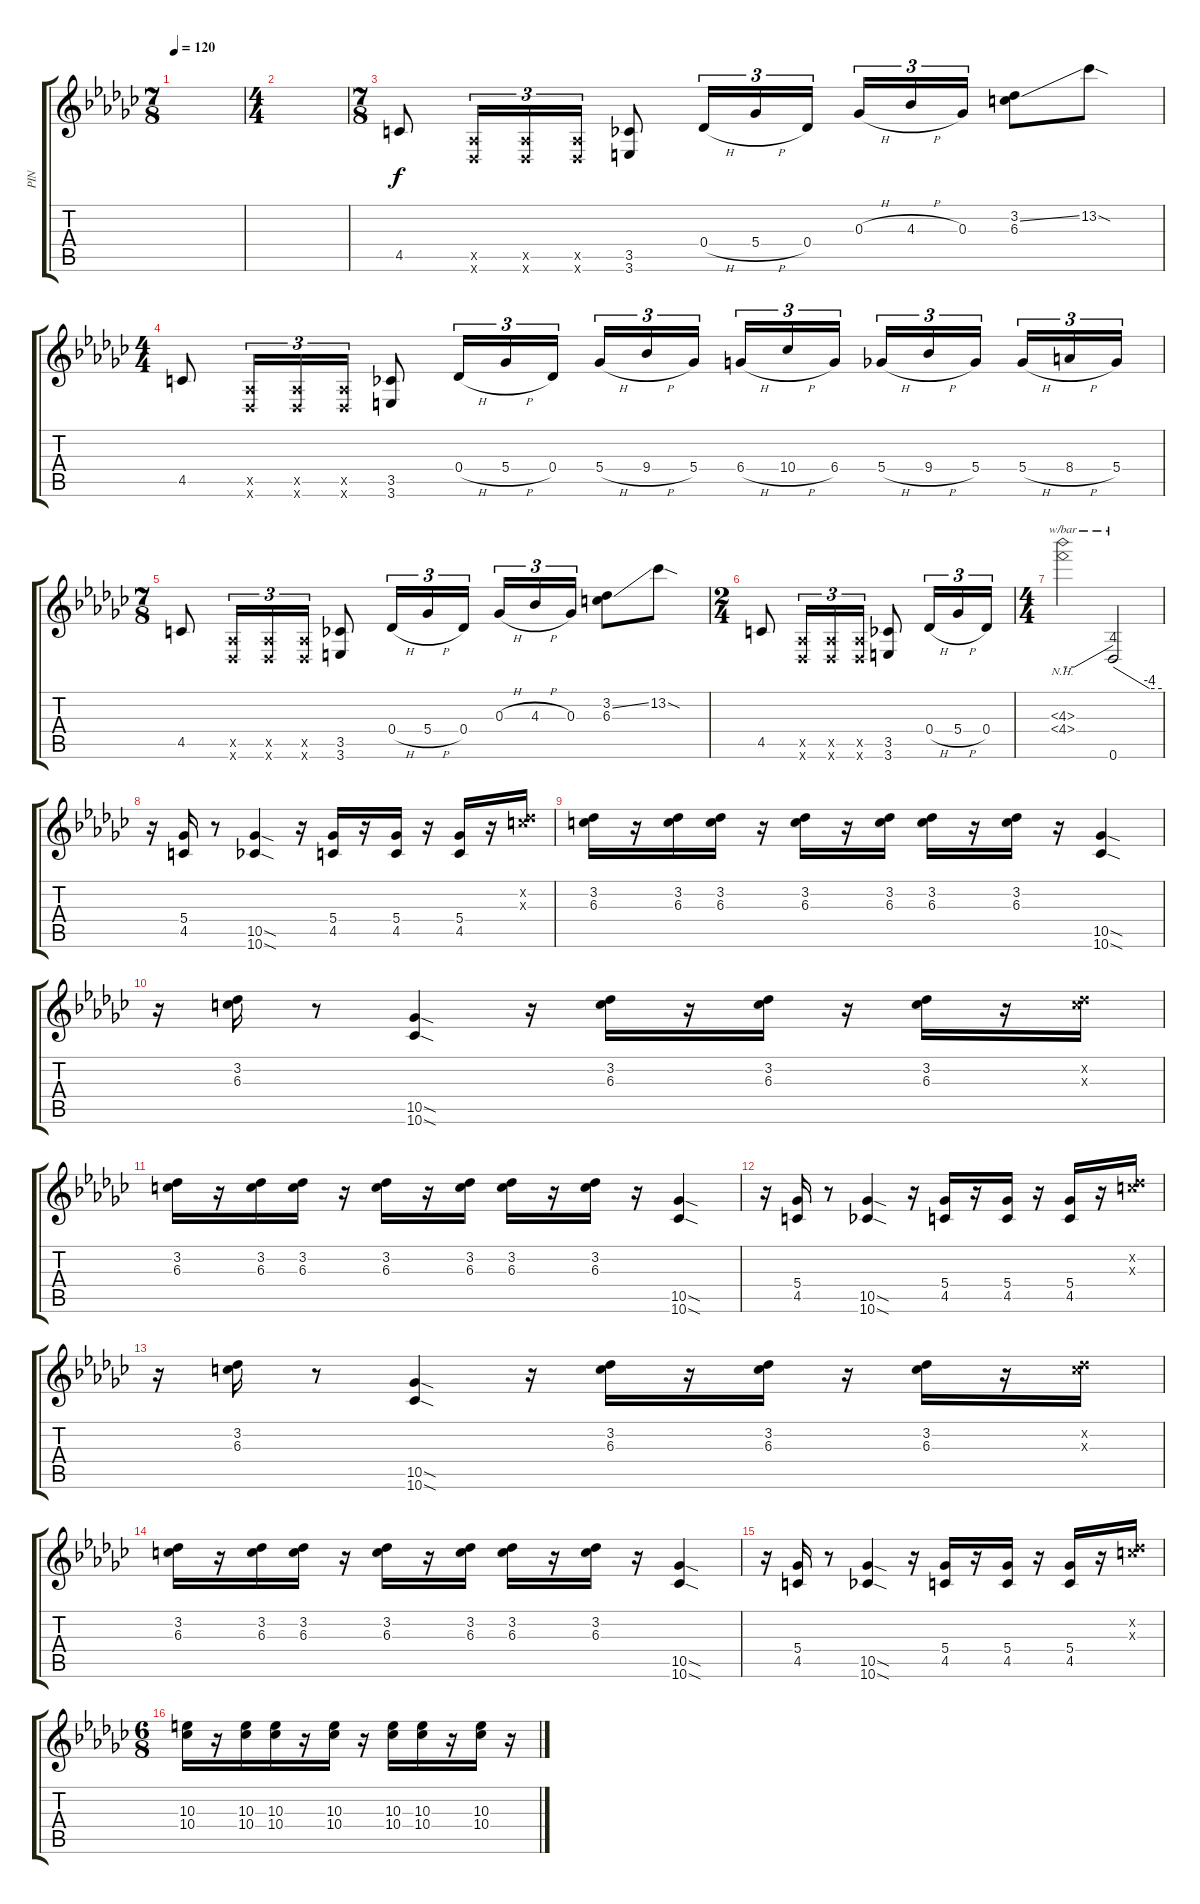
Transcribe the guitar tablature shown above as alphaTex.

\track ("PIN" "PIN") {instrument distortionguitar}
\staff {score tabs}
\tuning (Eb4 Bb3 Gb3 Db3 Ab2 Db2) {hide}
\ts (7 8)
\tempo 120
\clef g2
\ks gb
|
\ts (4 4)
|
\ts (7 8)
4.5.8 (0.5{x} 0.6{x}).16{tu (3 2)} (0.5{x} 0.6{x}).16{tu (3 2)} (0.5{x} 0.6{x}).16{tu (3 2)} (3.5 3.6).8 0.4{h}.16{tu (3 2)} 5.4{h}.16{tu (3 2)} 0.4.16{tu (3 2)} 0.3{h}.16{tu (3 2)} 4.3{h}.16{tu (3 2)} 0.3.16{tu (3 2)} (3.2{ss} 6.3).8 13.2{sod}.8 |
\ts (4 4)
4.5.8 (0.5{x} 0.6{x}).16{tu (3 2)} (0.5{x} 0.6{x}).16{tu (3 2)} (0.5{x} 0.6{x}).16{tu (3 2)} (3.5 3.6).8 0.4{h}.16{tu (3 2)} 5.4{h}.16{tu (3 2)} 0.4.16{tu (3 2)} 5.4{h}.16{tu (3 2)} 9.4{h}.16{tu (3 2)} 5.4.16{tu (3 2) beam splitsecondary} 6.4{h}.16{tu (3 2)} 10.4{h}.16{tu (3 2)} 6.4.16{tu (3 2)} 5.4{h}.16{tu (3 2)} 9.4{h}.16{tu (3 2)} 5.4.16{tu (3 2) beam splitsecondary} 5.4{h}.16{tu (3 2)} 8.4{h}.16{tu (3 2)} 5.4.16{tu (3 2)} |
\ts (7 8)
4.5.8 (0.5{x} 0.6{x}).16{tu (3 2)} (0.5{x} 0.6{x}).16{tu (3 2)} (0.5{x} 0.6{x}).16{tu (3 2)} (3.5 3.6).8 0.4{h}.16{tu (3 2)} 5.4{h}.16{tu (3 2)} 0.4.16{tu (3 2)} 0.3{h}.16{tu (3 2)} 4.3{h}.16{tu (3 2)} 0.3.16{tu (3 2)} (3.2{ss} 6.3).8 13.2{sod}.8 |
\ts (2 4)
4.5.8 (0.5{x} 0.6{x}).16{tu (3 2)} (0.5{x} 0.6{x}).16{tu (3 2)} (0.5{x} 0.6{x}).16{tu (3 2)} (3.5 3.6).8 0.4{h}.16{tu (3 2)} 5.4{h}.16{tu (3 2)} 0.4.16{tu (3 2)} |
\ts (4 4)
(4.3{nh} 4.4{nh}).2{tbe (custom default 0 0 14 0 60 16)} 0.6.2{tbe (custom default 0 0 45 -16 60 -16)} |
r.16 (5.4 4.5).16 r.8 (10.5{sod} 10.6{sod}).4 r.16 (5.4 4.5).16 r.16 (5.4 4.5).16 r.16 (5.4 4.5).16 r.16 (3.2{x} 6.3{x}).16 |
(3.2 6.3).16 r.16 (3.2 6.3).16 (3.2 6.3).16 r.16 (3.2 6.3).16 r.16 (3.2 6.3).16 (3.2 6.3).16 r.16 (3.2 6.3).16 r.16 (10.5{sod} 10.6{sod}).4 |
r.16 (3.2 6.3).16 r.8 (10.5{sod} 10.6{sod}).4 r.16 (3.2 6.3).16 r.16 (3.2 6.3).16 r.16 (3.2 6.3).16 r.16 (3.2{x} 6.3{x}).16 |
(3.2 6.3).16 r.16 (3.2 6.3).16 (3.2 6.3).16 r.16 (3.2 6.3).16 r.16 (3.2 6.3).16 (3.2 6.3).16 r.16 (3.2 6.3).16 r.16 (10.5{sod} 10.6{sod}).4 |
r.16 (5.4 4.5).16 r.8 (10.5{sod} 10.6{sod}).4 r.16 (5.4 4.5).16 r.16 (5.4 4.5).16 r.16 (5.4 4.5).16 r.16 (3.2{x} 6.3{x}).16 |
r.16 (3.2 6.3).16 r.8 (10.5{sod} 10.6{sod}).4 r.16 (3.2 6.3).16 r.16 (3.2 6.3).16 r.16 (3.2 6.3).16 r.16 (3.2{x} 6.3{x}).16 |
(3.2 6.3).16 r.16 (3.2 6.3).16 (3.2 6.3).16 r.16 (3.2 6.3).16 r.16 (3.2 6.3).16 (3.2 6.3).16 r.16 (3.2 6.3).16 r.16 (10.5{sod} 10.6{sod}).4 |
r.16 (5.4 4.5).16 r.8 (10.5{sod} 10.6{sod}).4 r.16 (5.4 4.5).16 r.16 (5.4 4.5).16 r.16 (5.4 4.5).16 r.16 (3.2{x} 6.3{x}).16 |
\ts (6 8)
(10.3 10.4).16 r.16 (10.3 10.4).16 (10.3 10.4).16 r.16 (10.3 10.4).16 r.16 (10.3 10.4).16 (10.3 10.4).16 r.16 (10.3 10.4).16 r.16
